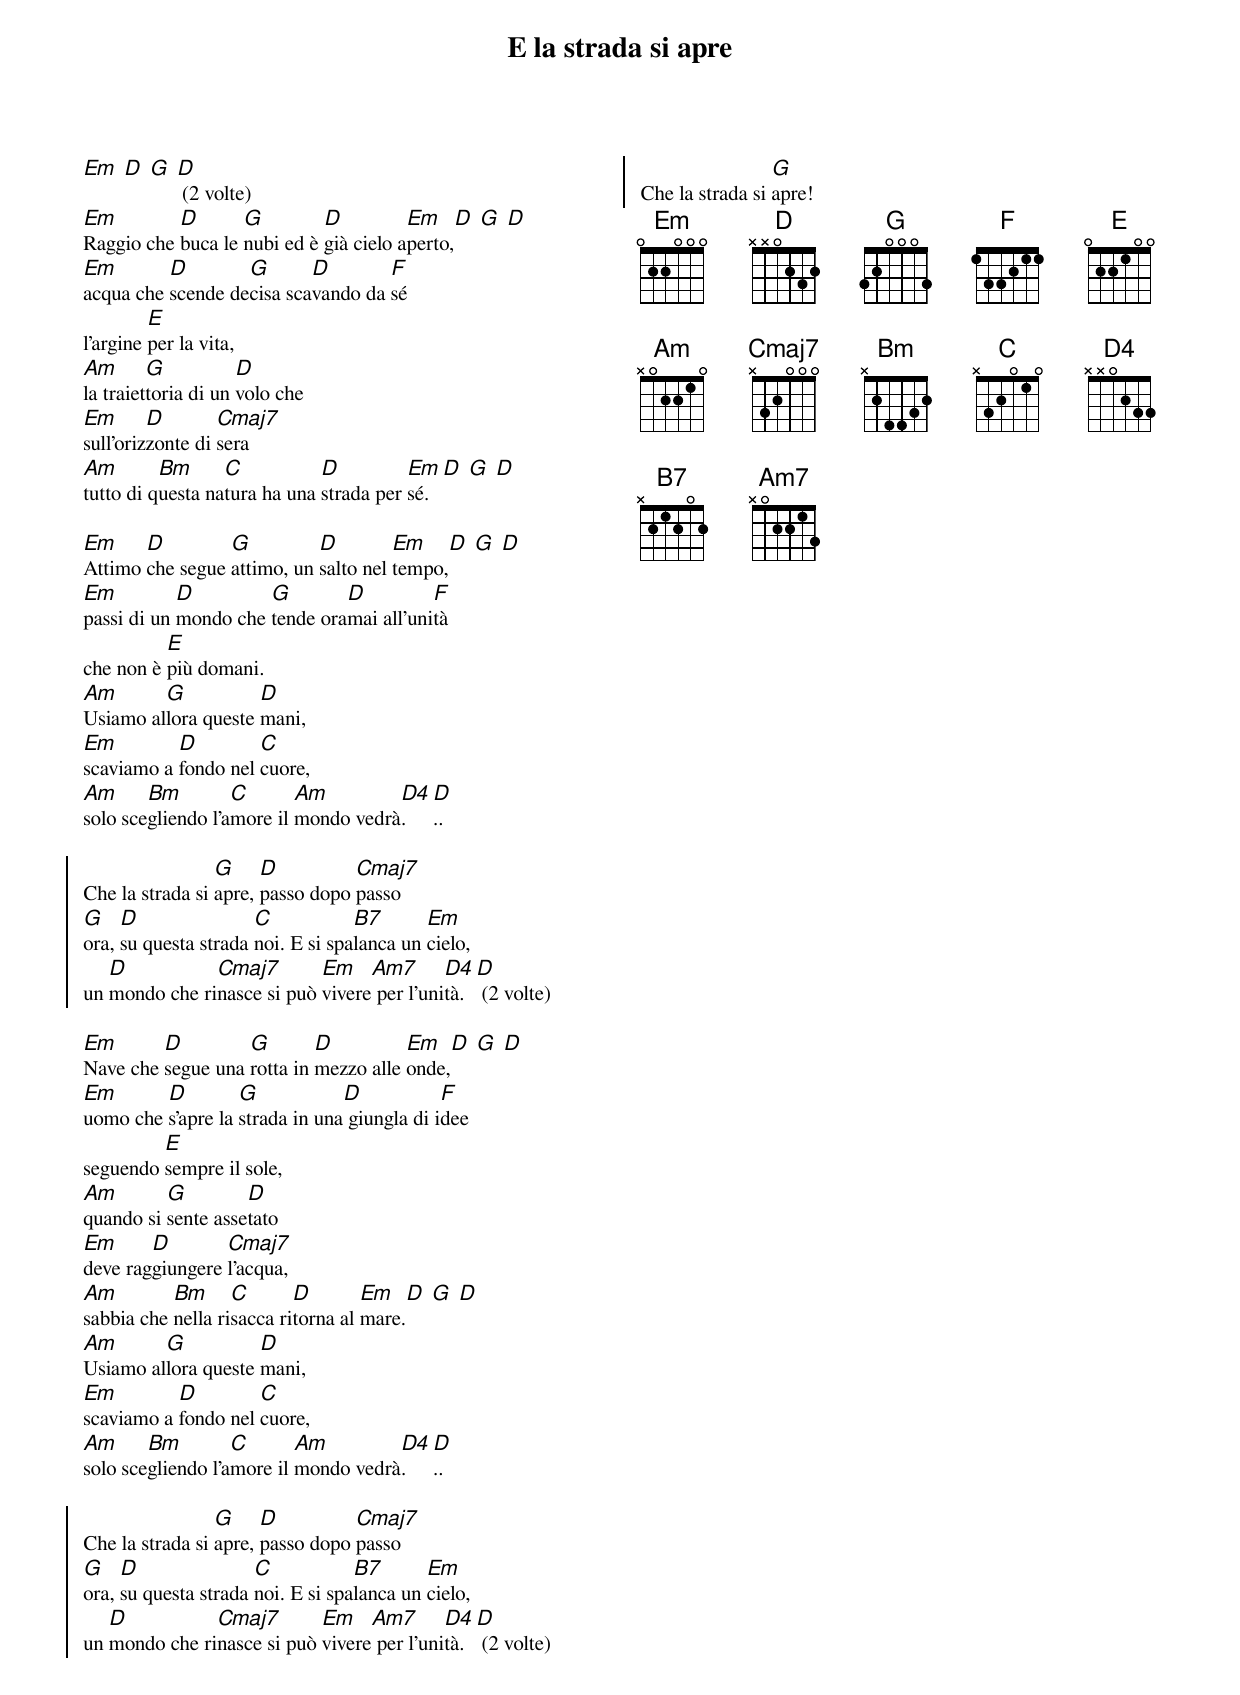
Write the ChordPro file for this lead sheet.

{title: E la strada si apre}
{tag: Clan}
{columns: 2}
{textsize: 10}

[Em] [D] [G] [D] (2 volte)
[Em]Raggio che [D]buca le [G]nubi ed è [D]già cielo a[Em]perto,[D] [G] [D]
[Em]acqua che [D]scende de[G]cisa sca[D]vando da [F]sé
l'argine [E]per la vita,
[Am]la traiet[G]toria di un [D]volo che
[Em]sull'oriz[D]zonte di [Cmaj7]sera
[Am]tutto di q[Bm]uesta na[C]tura ha una [D]strada per [Em]sé.[D] [G] [D]

[Em]Attimo [D]che segue [G]attimo, un [D]salto nel [Em]tempo,[D] [G] [D]
[Em]passi di un [D]mondo che [G]tende ora[D]mai all'uni[F]tà
che non è [E]più domani.
[Am]Usiamo al[G]lora queste [D]mani,
[Em]scaviamo a [D]fondo nel [C]cuore,
[Am]solo sce[Bm]gliendo l'a[C]more il [Am]mondo vedrà[D4].[D]..

{start_of_chorus}
Che la strada si [G]apre, [D]passo dopo [Cmaj7]passo
[G]ora, [D]su questa strada [C]noi. E si spa[B7]lanca un [Em]cielo,
un [D]mondo che ri[Cmaj7]nasce si può [Em]vivere[Am7] per l'uni[D4]tà.[D] (2 volte)
{end_of_chorus}

[Em]Nave che [D]segue una [G]rotta in [D]mezzo alle [Em]onde,[D] [G] [D]
[Em]uomo che [D]s'apre la [G]strada in una[D] giungla di i[F]dee
seguendo [E]sempre il sole,
[Am]quando si [G]sente asse[D]tato
[Em]deve rag[D]giungere [Cmaj7]l'acqua,
[Am]sabbia che [Bm]nella ri[C]sacca ri[D]torna al [Em]mare.[D] [G] [D]
[Am]Usiamo al[G]lora queste [D]mani,
[Em]scaviamo a [D]fondo nel [C]cuore,
[Am]solo sce[Bm]gliendo l'a[C]more il [Am]mondo vedrà[D4].[D]..

{start_of_chorus}
Che la strada si [G]apre, [D]passo dopo [Cmaj7]passo
[G]ora, [D]su questa strada [C]noi. E si spa[B7]lanca un [Em]cielo,
un [D]mondo che ri[Cmaj7]nasce si può [Em]vivere[Am7] per l'uni[D4]tà.[D] (2 volte)
Che la strada si [G]apre!
{end_of_chorus}
